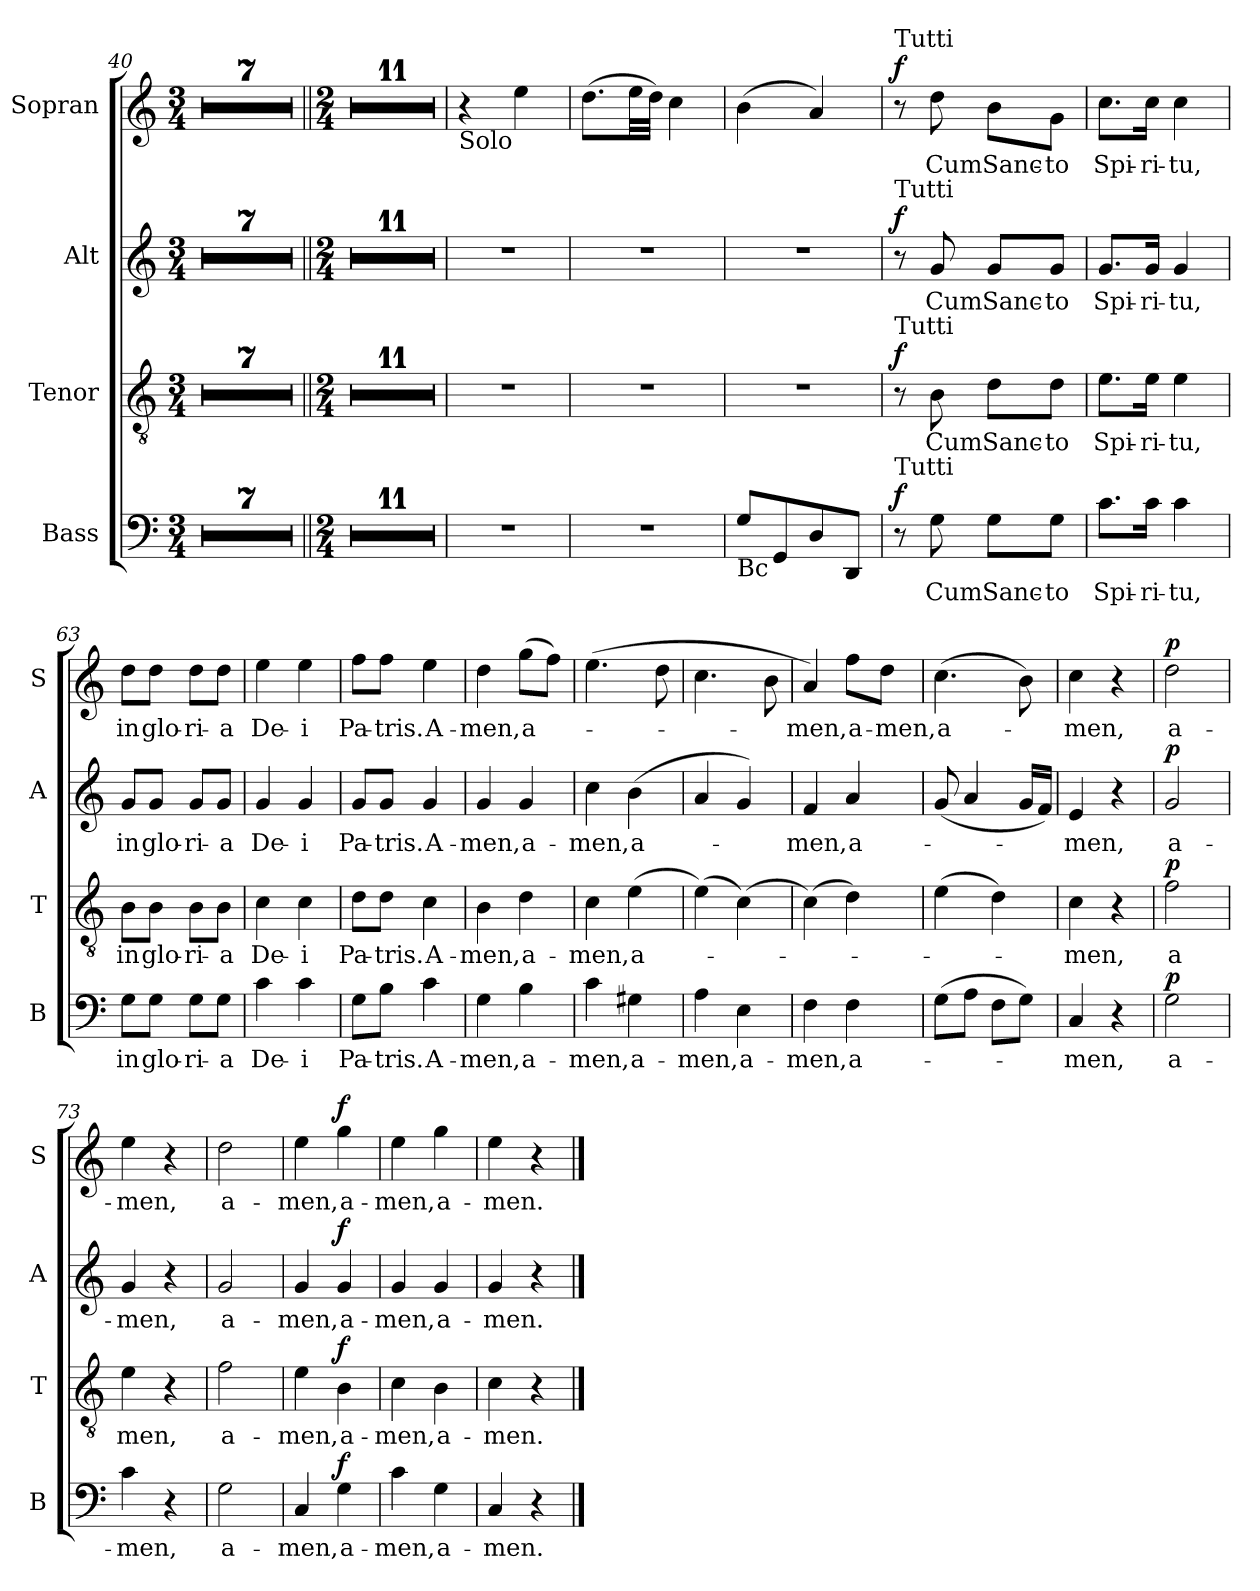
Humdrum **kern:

**kern	**text	**dynam	**kern	**text	**dynam	**kern	**text	**dynam	**kern	**text	**dynam
*part4	*part4	*part4	*part3	*part3	*part3	*part2	*part2	*part2	*part1	*part1	*part1
*staff4	*staff4	*staff4	*staff3	*staff3	*staff3	*staff2	*staff2	*staff2	*staff1	*staff1	*staff1
*I"Bass	*	*	*I"Tenor	*	*	*I"Alt	*	*	*I"Sopran	*	*
*I'B	*	*	*I'T	*	*	*I'A	*	*	*I'S	*	*
*clefF4	*	*	*clefGv2	*	*	*clefG2	*	*	*clefG2	*	*
*k[]	*	*	*k[]	*	*	*k[]	*	*	*k[]	*	*
*M3/4	*	*	*M3/4	*	*	*M3/4	*	*	*M3/4	*	*
=40	=40	=40	=40	=40	=40	=40	=40	=40	=40	=40	=40
2.r	.	.	2.r	.	.	2.r	.	.	2.r	.	.
=41	=41	=41	=41	=41	=41	=41	=41	=41	=41	=41	=41
2.r	.	.	2.r	.	.	2.r	.	.	2.r	.	.
=42	=42	=42	=42	=42	=42	=42	=42	=42	=42	=42	=42
2.r	.	.	2.r	.	.	2.r	.	.	2.r	.	.
=43	=43	=43	=43	=43	=43	=43	=43	=43	=43	=43	=43
2.r	.	.	2.r	.	.	2.r	.	.	2.r	.	.
=44	=44	=44	=44	=44	=44	=44	=44	=44	=44	=44	=44
2.r	.	.	2.r	.	.	2.r	.	.	2.r	.	.
=45	=45	=45	=45	=45	=45	=45	=45	=45	=45	=45	=45
2.r	.	.	2.r	.	.	2.r	.	.	2.r	.	.
=46	=46	=46	=46	=46	=46	=46	=46	=46	=46	=46	=46
2.r	.	.	2.r	.	.	2.r	.	.	2.r	.	.
!!LO:LB:g=z
=47||	=47||	=47||	=47||	=47||	=47||	=47||	=47||	=47||	=47||	=47||	=47||
*M2/4	*	*	*M2/4	*	*	*M2/4	*	*	*M2/4	*	*
2r	.	.	2r	.	.	2r	.	.	2r	.	.
=48	=48	=48	=48	=48	=48	=48	=48	=48	=48	=48	=48
2r	.	.	2r	.	.	2r	.	.	2r	.	.
=49	=49	=49	=49	=49	=49	=49	=49	=49	=49	=49	=49
2r	.	.	2r	.	.	2r	.	.	2r	.	.
=50	=50	=50	=50	=50	=50	=50	=50	=50	=50	=50	=50
2r	.	.	2r	.	.	2r	.	.	2r	.	.
=51	=51	=51	=51	=51	=51	=51	=51	=51	=51	=51	=51
2r	.	.	2r	.	.	2r	.	.	2r	.	.
=52	=52	=52	=52	=52	=52	=52	=52	=52	=52	=52	=52
2r	.	.	2r	.	.	2r	.	.	2r	.	.
=53	=53	=53	=53	=53	=53	=53	=53	=53	=53	=53	=53
2r	.	.	2r	.	.	2r	.	.	2r	.	.
=54	=54	=54	=54	=54	=54	=54	=54	=54	=54	=54	=54
2r	.	.	2r	.	.	2r	.	.	2r	.	.
=55	=55	=55	=55	=55	=55	=55	=55	=55	=55	=55	=55
2r	.	.	2r	.	.	2r	.	.	2r	.	.
=56	=56	=56	=56	=56	=56	=56	=56	=56	=56	=56	=56
2r	.	.	2r	.	.	2r	.	.	2r	.	.
=57	=57	=57	=57	=57	=57	=57	=57	=57	=57	=57	=57
2r	.	.	2r	.	.	2r	.	.	2r	.	.
=58	=58	=58	=58	=58	=58	=58	=58	=58	=58	=58	=58
!	!	!	!	!	!	!	!	!	!LO:TX:b:t=Solo	!	!
2r	.	.	2r	.	.	2r	.	.	4r	.	.
.	.	.	.	.	.	.	.	.	4ee\	.	.
=59	=59	=59	=59	=59	=59	=59	=59	=59	=59	=59	=59
2r	.	.	2r	.	.	2r	.	.	(>8.dd\L	.	.
.	.	.	.	.	.	.	.	.	32ee\LL	.	.
.	.	.	.	.	.	.	.	.	32dd\JJJ)	.	.
.	.	.	.	.	.	.	.	.	4cc\	.	.
=60	=60	=60	=60	=60	=60	=60	=60	=60	=60	=60	=60
!LO:TX:b:t=Bc	!	!	!	!	!	!	!	!	!	!	!
8G/L	.	.	2r	.	.	2r	.	.	(>4b\	.	.
8GG/	.	.	.	.	.	.	.	.	.	.	.
8D/	.	.	.	.	.	.	.	.	4a/)	.	.
8DD/J	.	.	.	.	.	.	.	.	.	.	.
=61	=61	=61	=61	=61	=61	=61	=61	=61	=61	=61	=61
!	!	!	!	!	!	!	!	!	!LO:TX:a:t=Tutti	!	!
!	!	!	!	!	!	!LO:TX:a:t=Tutti	!	!	!	!	!
!	!	!	!LO:TX:a:t=Tutti	!	!	!	!	!	!	!	!
!LO:TX:a:t=Tutti	!	!	!	!	!	!	!	!	!	!	!
!	!	!LO:DY:a	!	!	!LO:DY:a	!	!	!LO:DY:a	!	!	!LO:DY:a
8r	.	f	8r	.	f	8r	.	f	8r	.	f
!	!LO:LY:b	!	!	!LO:LY:b	!	!	!LO:LY:b	!	!	!LO:LY:b	!
8G\	Cum	.	8B\	Cum	.	8g/	Cum	.	8dd\	Cum	.
!	!LO:LY:b	!	!	!LO:LY:b	!	!	!LO:LY:b	!	!	!LO:LY:b	!
8G\L	Sanc-	.	8d\L	Sanc-	.	8g/L	Sanc-	.	8b\L	Sanc-	.
!	!LO:LY:b	!	!	!LO:LY:b	!	!	!LO:LY:b	!	!	!LO:LY:b	!
8G\J	-to	.	8d\J	-to	.	8g/J	-to	.	8g\J	-to	.
=62	=62	=62	=62	=62	=62	=62	=62	=62	=62	=62	=62
!	!LO:LY:b	!	!	!LO:LY:b	!	!	!LO:LY:b	!	!	!LO:LY:b	!
8.c\L	Spi-	.	8.e\L	Spi-	.	8.g/L	Spi-	.	8.cc\L	Spi-	.
!	!LO:LY:b	!	!	!LO:LY:b	!	!	!LO:LY:b	!	!	!LO:LY:b	!
16c\Jk	-ri-	.	16e\Jk	-ri-	.	16g/Jk	-ri-	.	16cc\Jk	-ri-	.
!	!LO:LY:b	!	!	!LO:LY:b	!	!	!LO:LY:b	!	!	!LO:LY:b	!
4c\	-tu,	.	4e\	-tu,	.	4g/	-tu,	.	4cc\	-tu,	.
=63	=63	=63	=63	=63	=63	=63	=63	=63	=63	=63	=63
!	!LO:LY:b	!	!	!LO:LY:b	!	!	!LO:LY:b	!	!	!LO:LY:b	!
8G\L	in	.	8B\L	in	.	8g/L	in	.	8dd\L	in	.
!	!LO:LY:b	!	!	!LO:LY:b	!	!	!LO:LY:b	!	!	!LO:LY:b	!
8G\J	glo-	.	8B\J	glo-	.	8g/J	glo-	.	8dd\J	glo-	.
!	!LO:LY:b	!	!	!LO:LY:b	!	!	!LO:LY:b	!	!	!LO:LY:b	!
8G\L	-ri-	.	8B\L	-ri-	.	8g/L	-ri-	.	8dd\L	-ri-	.
!	!LO:LY:b	!	!	!LO:LY:b	!	!	!LO:LY:b	!	!	!LO:LY:b	!
8G\J	-a	.	8B\J	-a	.	8g/J	-a	.	8dd\J	-a	.
=64	=64	=64	=64	=64	=64	=64	=64	=64	=64	=64	=64
!	!LO:LY:b	!	!	!LO:LY:b	!	!	!LO:LY:b	!	!	!LO:LY:b	!
4c\	De-	.	4c\	De-	.	4g/	De-	.	4ee\	De-	.
!	!LO:LY:b	!	!	!LO:LY:b	!	!	!LO:LY:b	!	!	!LO:LY:b	!
4c\	-i	.	4c\	-i	.	4g/	-i	.	4ee\	-i	.
!!LO:PB:g=z
=65	=65	=65	=65	=65	=65	=65	=65	=65	=65	=65	=65
!	!LO:LY:b	!	!	!LO:LY:b	!	!	!LO:LY:b	!	!	!LO:LY:b	!
8G\L	Pa-	.	8d\L	Pa-	.	8g/L	Pa-	.	8ff\L	Pa-	.
!	!LO:LY:b	!	!	!LO:LY:b	!	!	!LO:LY:b	!	!	!LO:LY:b	!
8B\J	-tris.	.	8d\J	-tris.	.	8g/J	-tris.	.	8ff\J	-tris.	.
!	!LO:LY:b	!	!	!LO:LY:b	!	!	!LO:LY:b	!	!	!LO:LY:b	!
4c\	A-	.	4c\	A-	.	4g/	A-	.	4ee\	A-	.
=66	=66	=66	=66	=66	=66	=66	=66	=66	=66	=66	=66
!	!LO:LY:b	!	!	!LO:LY:b	!	!	!LO:LY:b	!	!	!LO:LY:b	!
4G\	-men,	.	4B\	-men,	.	4g/	-men,	.	4dd\	-men,	.
!	!LO:LY:b	!	!	!LO:LY:b	!	!	!LO:LY:b	!	!	!LO:LY:b	!
4B\	a-	.	4d\	a-	.	4g/	a-	.	(>8gg\L	a-	.
.	.	.	.	.	.	.	.	.	8ff\J)	.	.
=67	=67	=67	=67	=67	=67	=67	=67	=67	=67	=67	=67
!	!LO:LY:b	!	!	!LO:LY:b	!	!	!LO:LY:b	!	!	!	!
4c\	-men,	.	4c\	-men,	.	4cc\	-men,	.	(>4.ee\	.	.
!	!LO:LY:b	!	!	!LO:LY:b	!	!	!LO:LY:b	!	!	!	!
4G#X\	a-	.	(>4e\	a-	.	(>4b\	a-	.	.	.	.
.	.	.	.	.	.	.	.	.	8dd\	.	.
=68	=68	=68	=68	=68	=68	=68	=68	=68	=68	=68	=68
!	!LO:LY:b	!	!	!	!	!	!	!	!	!	!
4A\	-men,	.	(>4e\)	.	.	4a/	.	.	4.cc\	.	.
!	!LO:LY:b	!	!	!	!	!	!	!	!	!	!
4E\	a-	.	(>4c\)	.	.	4g/)	.	.	.	.	.
.	.	.	.	.	.	.	.	.	8b\	.	.
=69	=69	=69	=69	=69	=69	=69	=69	=69	=69	=69	=69
!	!LO:LY:b	!	!	!	!	!	!LO:LY:b	!	!	!LO:LY:b	!
4F\	-men,	.	(>4c\)	.	.	4f/	-men,	.	4a/)	-men,	.
!	!LO:LY:b	!	!	!	!	!	!LO:LY:b	!	!	!LO:LY:b	!
4F\	a-	.	4d\)	.	.	4a/	a-	.	8ff\L	a-	.
!	!	!	!	!	!	!	!	!	!	!LO:LY:b	!
.	.	.	.	.	.	.	.	.	8dd\J	-men,	.
=70	=70	=70	=70	=70	=70	=70	=70	=70	=70	=70	=70
!	!	!	!	!	!	!	!	!	!	!LO:LY:b	!
(>8G\L	.	.	(>4e\	.	.	(<8g/	.	.	(>4.cc\	a-	.
8A\J	.	.	.	.	.	4a/	.	.	.	.	.
8F\L	.	.	4d\)	.	.	.	.	.	.	.	.
8G\J)	.	.	.	.	.	16g/LL	.	.	8b\)	.	.
.	.	.	.	.	.	16f/JJ)	.	.	.	.	.
=71	=71	=71	=71	=71	=71	=71	=71	=71	=71	=71	=71
!	!LO:LY:b	!	!	!LO:LY:b	!	!	!LO:LY:b	!	!	!LO:LY:b	!
4C/	-men,	.	4c\	-men,	.	4e/	-men,	.	4cc\	-men,	.
4r	.	.	4r	.	.	4r	.	.	4r	.	.
=72	=72	=72	=72	=72	=72	=72	=72	=72	=72	=72	=72
!	!LO:LY:b	!LO:DY:a	!	!LO:LY:b	!LO:DY:a	!	!LO:LY:b	!LO:DY:a	!	!LO:LY:b	!LO:DY:a
2G\	a-	p	2f\	a	p	2g/	a-	p	2dd\	a-	p
=73	=73	=73	=73	=73	=73	=73	=73	=73	=73	=73	=73
!	!LO:LY:b	!	!	!LO:LY:b	!	!	!LO:LY:b	!	!	!LO:LY:b	!
4c\	-men,	.	4e\	men,	.	4g/	-men,	.	4ee\	-men,	.
4r	.	.	4r	.	.	4r	.	.	4r	.	.
=74	=74	=74	=74	=74	=74	=74	=74	=74	=74	=74	=74
!	!LO:LY:b	!	!	!LO:LY:b	!	!	!LO:LY:b	!	!	!LO:LY:b	!
2G\	a-	.	2f\	a-	.	2g/	a-	.	2dd\	a-	.
!!LO:LB:g=z
=75	=75	=75	=75	=75	=75	=75	=75	=75	=75	=75	=75
!	!LO:LY:b	!	!	!LO:LY:b	!	!	!LO:LY:b	!	!	!LO:LY:b	!
4C/	-men,	.	4e\	-men,	.	4g/	-men,	.	4ee\	-men,	.
!	!LO:LY:b	!LO:DY:a	!	!LO:LY:b	!LO:DY:a	!	!LO:LY:b	!LO:DY:a	!	!LO:LY:b	!LO:DY:a
4G\	a-	f	4B\	a-	f	4g/	a-	f	4gg\	a-	f
=76	=76	=76	=76	=76	=76	=76	=76	=76	=76	=76	=76
!	!LO:LY:b	!	!	!LO:LY:b	!	!	!LO:LY:b	!	!	!LO:LY:b	!
4c\	-men,	.	4c\	-men,	.	4g/	-men,	.	4ee\	-men,	.
!	!LO:LY:b	!	!	!LO:LY:b	!	!	!LO:LY:b	!	!	!LO:LY:b	!
4G\	a-	.	4B\	a-	.	4g/	a-	.	4gg\	a-	.
=77	=77	=77	=77	=77	=77	=77	=77	=77	=77	=77	=77
!	!LO:LY:b	!	!	!LO:LY:b	!	!	!LO:LY:b	!	!	!LO:LY:b	!
4C/	-men.	.	4c\	-men.	.	4g/	-men.	.	4ee\	-men.	.
4r	.	.	4r	.	.	4r	.	.	4r	.	.
==	==	==	==	==	==	==	==	==	==	==	==
*-	*-	*-	*-	*-	*-	*-	*-	*-	*-	*-	*-
